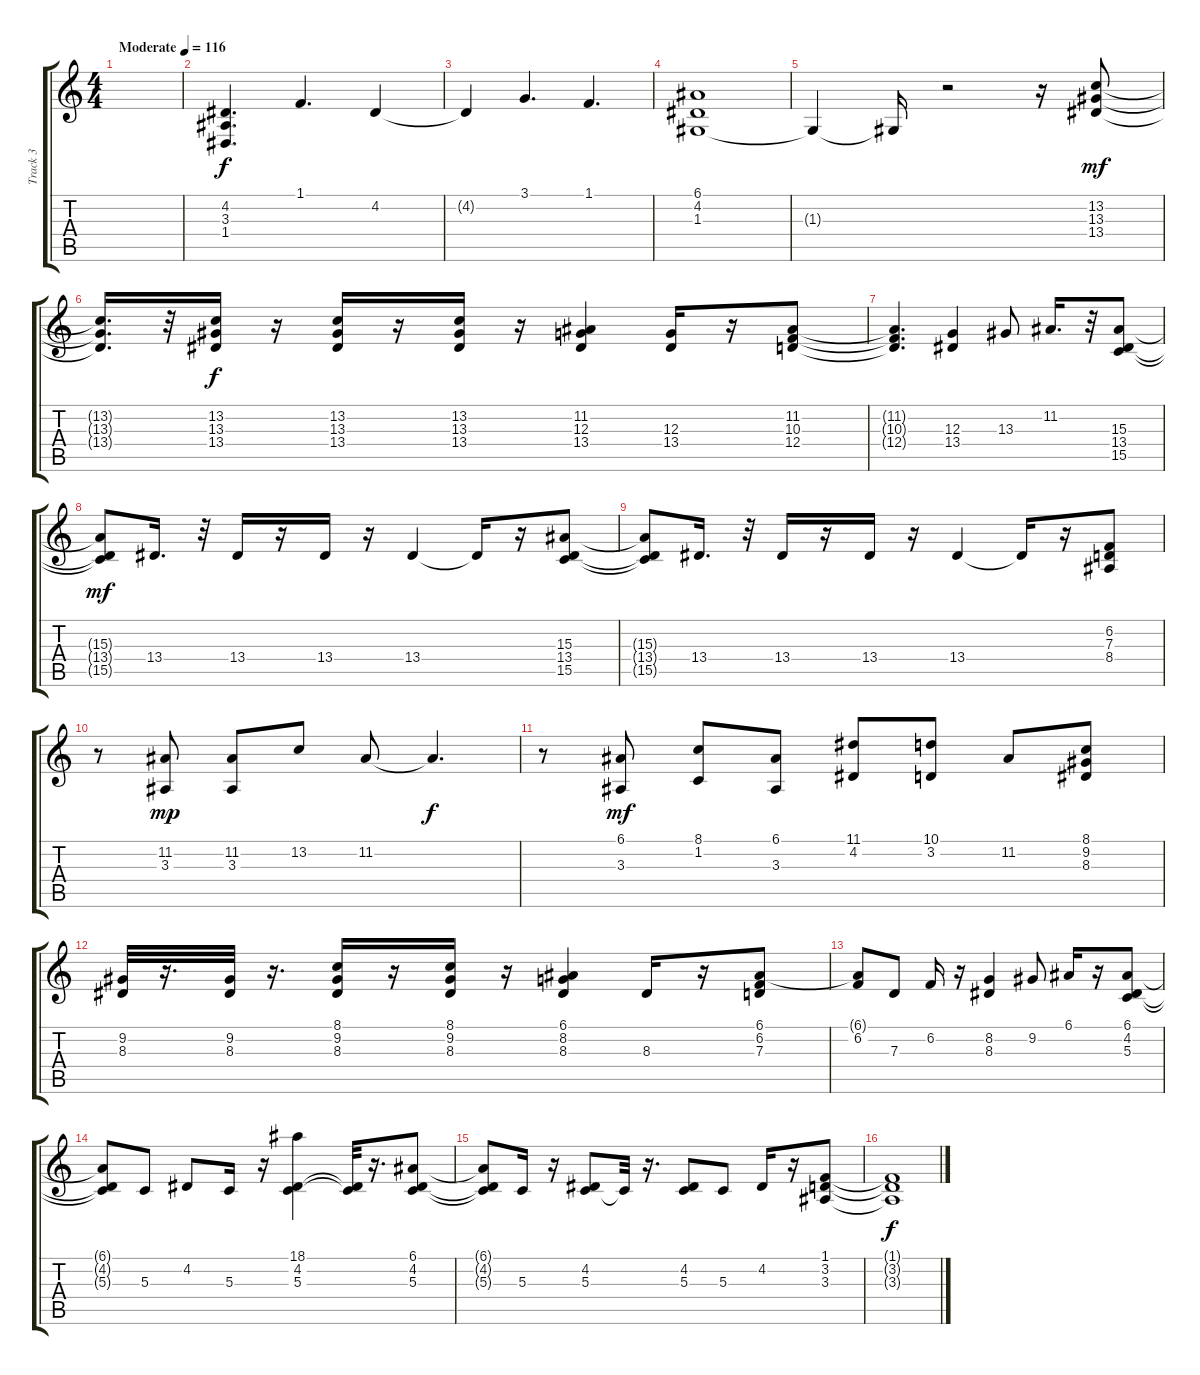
\track ("Track 3" "Track 3") {instrument fx1rain}
\staff {score tabs}
\tuning (E4 B3 G3 D3 A2 E2) {hide}
\ts (4 4)
\tempo (116 "Moderate")
\clef g2
\ks c
|
(4.2 3.3 1.4).4{d} 1.1.4{d dy f} 4.2.4 |
4.2{t}.4 3.1.4{d} 1.1.4{d} |
(6.1 4.2 1.3).1 |
1.3{t}.4 1.3{t}.16 r.2 r.16 (13.2 13.3 13.4).8{dy mf} |
(13.2{t} 13.3{t} 13.4{t}).16{d} r.32 (13.2 13.3 13.4).16{dy f} r.16 (13.2 13.3 13.4).16 r.16 (13.2 13.3 13.4).16 r.16 (11.2 12.3 13.4).4 (12.3 13.4).16 r.16 (11.2 10.3 12.4).8 |
(11.2{t} 10.3{t} 12.4{t}).4{d} (12.3 13.4).4 13.3.8 11.2.16{d} r.32 (15.3 13.4 15.5).8 |
(15.3{t} 13.4{t} 15.5{t}).8{dy mf} 13.4.16{d} r.32 13.4.16 r.16 13.4.16 r.16 13.4.4 13.4{t}.16 r.16 (15.3 13.4 15.5).8 |
(15.3{t} 13.4{t} 15.5{t}).8 13.4.16{d} r.32 13.4.16 r.16 13.4.16 r.16 13.4.4 13.4{t}.16 r.16 (6.2 7.3 8.4).8 |
r.8 (11.2 3.3).8{dy mp} (11.2 3.3).8 13.2.8 11.2.8 11.2{t}.4{d dy f} |
r.8 (6.1 3.3).8{dy mf} (8.1 1.2).8 (6.1 3.3).8 (11.1 4.2).8 (10.1 3.2).8 11.2.8 (8.1 9.2 8.3).8 |
(9.2 8.3).32 r.16{d} (9.2 8.3).32 r.16{d} (8.1 9.2 8.3).16 r.16 (8.1 9.2 8.3).16 r.16 (6.1 8.2 8.3).4 8.3.16 r.16 (6.1 6.2 7.3).8 |
(6.1{t} 6.2).8 7.3.8 6.2.16 r.16 (8.2 8.3).4 9.2.8 6.1.16 r.16 (6.1 4.2 5.3).8 |
(6.1{t} 4.2{t} 5.3{t}).8 5.3.8 4.2.8 5.3.16 r.16 (18.1 4.2 5.3).4 (4.2{t} 5.3{t}).32 r.16{d} (6.1 4.2 5.3).8 |
(6.1{t} 4.2{t} 5.3{t}).8 5.3.16 r.16 (4.2 5.3).8 5.3{t}.32 r.16{d} (4.2 5.3).8 5.3.8 4.2.16 r.16 (1.1 3.2 3.3).8 |
(1.1{t} 3.2{t} 3.3{t}).1{dy f}
